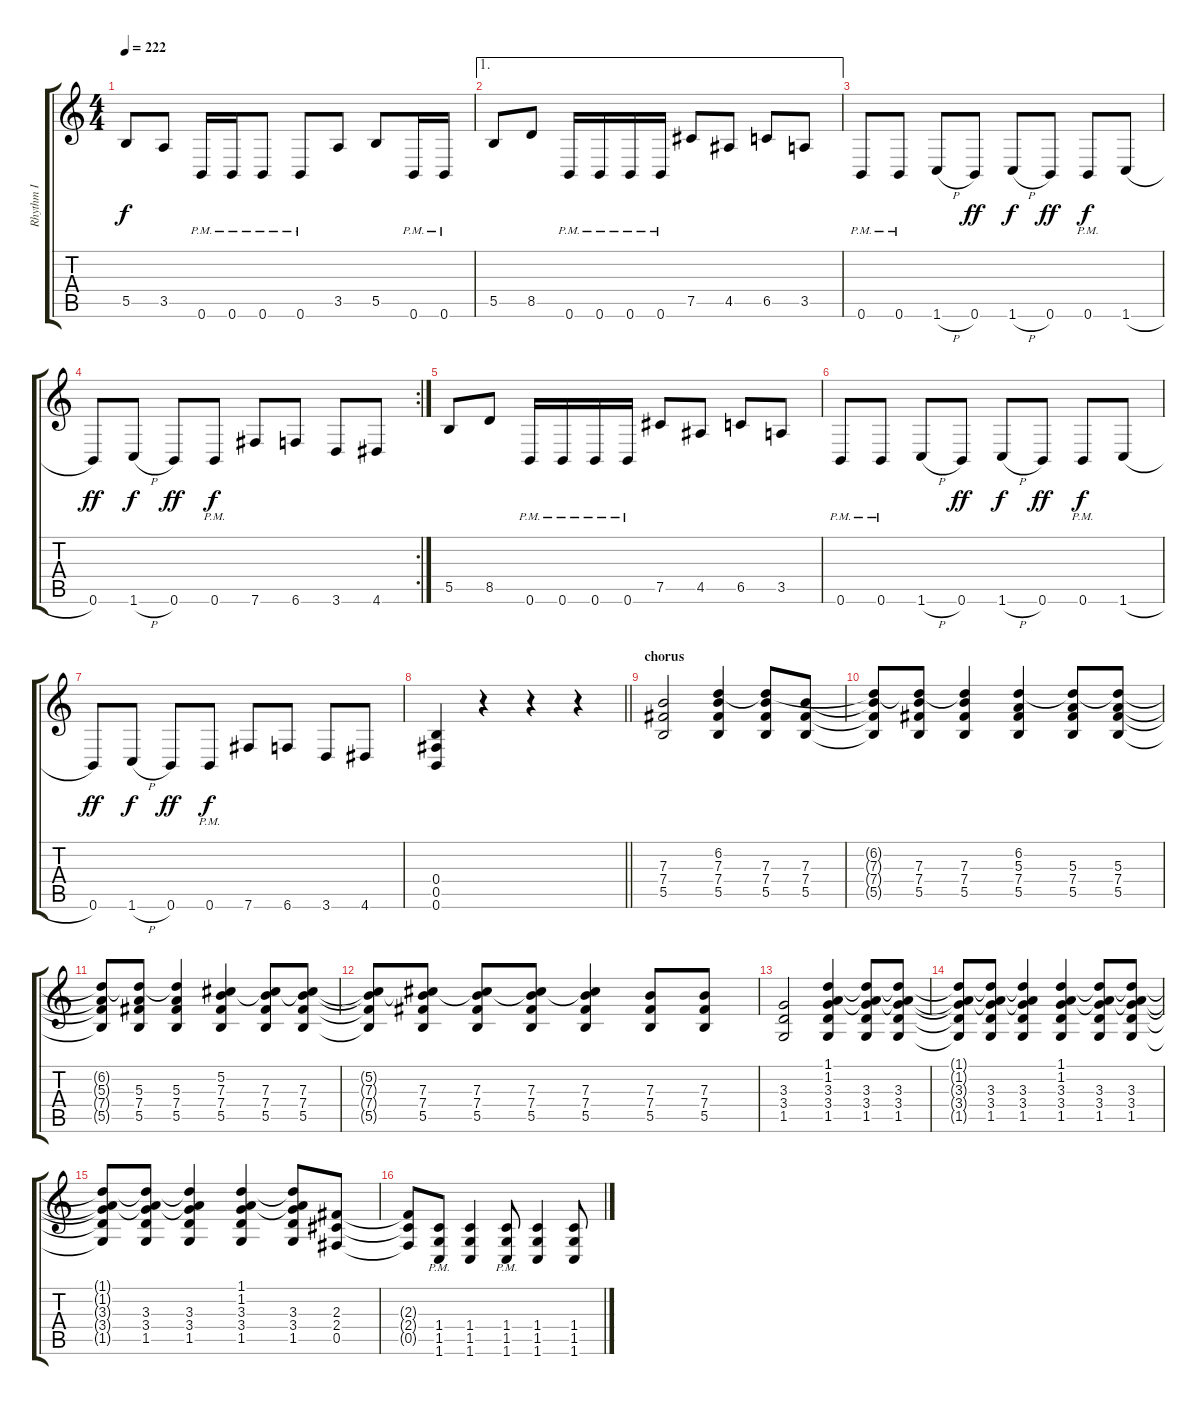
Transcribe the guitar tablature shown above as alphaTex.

\track ("Rhythm I" "Rhythm I") {instrument distortionguitar}
\staff {score tabs}
\tuning (Db4 Ab3 E3 B2 Gb2 B1) {hide}
\ts (4 4)
\tempo 222
\clef g2
\ks c
5.5.8{dy f} 3.5.8 0.6{pm}.16 0.6{pm}.16 0.6{pm}.8 0.6{pm}.8 3.5.8 5.5.8 0.6{pm}.16 0.6{pm}.16 |
\ae 1
5.5.8 8.5.8 0.6{pm}.16 0.6{pm}.16 0.6{pm}.16 0.6{pm}.16 7.5.8 4.5.8 6.5.8 3.5.8 |
0.6{pm}.8 0.6{pm}.8 1.6{h}.8 0.6.8{dy ff} 1.6{h}.8{dy f} 0.6.8{dy ff} 0.6{pm}.8{dy f} 1.6{h}.8 |
\rc 2
0.6.8{dy ff} 1.6{h}.8{dy f} 0.6.8{dy ff} 0.6{pm}.8{dy f} 7.6.8 6.6.8 3.6.8 4.6.8 |
5.5.8 8.5.8 0.6{pm}.16 0.6{pm}.16 0.6{pm}.16 0.6{pm}.16 7.5.8 4.5.8 6.5.8 3.5.8 |
0.6{pm}.8 0.6{pm}.8 1.6{h}.8 0.6.8{dy ff} 1.6{h}.8{dy f} 0.6.8{dy ff} 0.6{pm}.8{dy f} 1.6{h}.8 |
0.6.8{dy ff} 1.6{h}.8{dy f} 0.6.8{dy ff} 0.6{pm}.8{dy f} 7.6.8 6.6.8 3.6.8 4.6.8 |
\barLineRight lightlight
(0.4 0.5 0.6).4 r.4 r.4 r.4 |
\section ("" "chorus")
(7.3 7.4 5.5).2{volume 13} (6.2 7.3 7.4 5.5).4 (6.2{t} 7.3 7.4 5.5).8 (7.3 7.4 5.5).8 |
(6.2{t} 7.3{t} 7.4{t} 5.5{t}).8 (6.2{t} 7.3 7.4 5.5).8 (6.2{t} 7.3 7.4 5.5).4 (6.2 5.3 7.4 5.5).4 (6.2{t} 5.3 7.4 5.5).8 (6.2{t} 5.3 7.4 5.5).8 |
(6.2{t} 5.3{t} 7.4{t} 5.5{t}).8 (6.2{t} 5.3 7.4 5.5).8 (6.2{t} 5.3 7.4 5.5).4 (5.2 7.3 7.4 5.5).4 (5.2{t} 7.3 7.4 5.5).8 (5.2{t} 7.3 7.4 5.5).8 |
(5.2{t} 7.3{t} 7.4{t} 5.5{t}).8 (5.2{t} 7.3 7.4 5.5).8 (5.2{t} 7.3 7.4 5.5).8 (5.2{t} 7.3 7.4 5.5).8 (5.2{t} 7.3 7.4 5.5).4 (7.3 7.4 5.5).8 (7.3 7.4 5.5).8 |
(3.3 3.4 1.5).2 (1.1 1.2 3.3 3.4 1.5).4 (1.1{t} 1.2{t} 3.3 3.4 1.5).8 (1.1{t} 1.2{t} 3.3 3.4 1.5).8 |
(1.1{t} 1.2{t} 3.3{t} 3.4{t} 1.5{t}).8 (1.1{t} 1.2{t} 3.3 3.4 1.5).8 (1.1{t} 1.2{t} 3.3 3.4 1.5).4 (1.1 1.2 3.3 3.4 1.5).4 (1.1{t} 1.2{t} 3.3 3.4 1.5).8 (1.1{t} 1.2{t} 3.3 3.4 1.5).8 |
(1.1{t} 1.2{t} 3.3{t} 3.4{t} 1.5{t}).8 (1.1{t} 1.2{t} 3.3 3.4 1.5).8 (1.1{t} 1.2{t} 3.3 3.4 1.5).4 (1.1 1.2 3.3 3.4 1.5).4 (1.1{t} 1.2{t} 3.3 3.4 1.5).8 (2.3 2.4 0.5).8 |
(2.3{t} 2.4{t} 0.5{t}).8 (1.4{pm} 1.5{pm} 1.6{pm}).8 (1.4 1.5 1.6).4 (1.4{pm} 1.5{pm} 1.6{pm}).8 (1.4 1.5 1.6).4 (1.4 1.5 1.6).8
